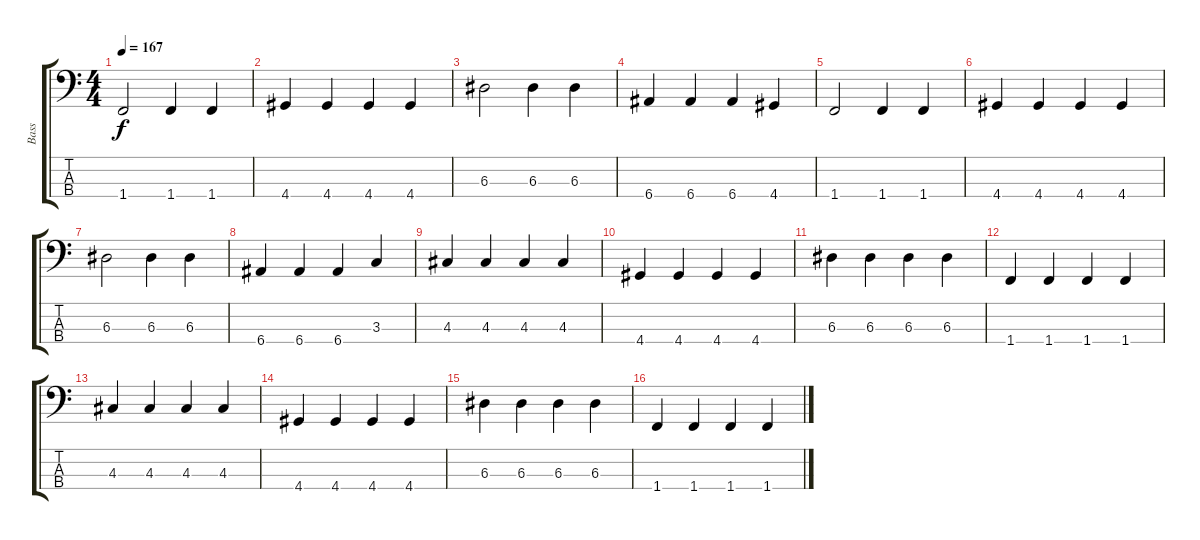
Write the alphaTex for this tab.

\track ("Bass" "Bass") {instrument electricbassfinger}
\staff {score tabs}
\tuning (G2 D2 A1 E1) {hide}
\ts (4 4)
\tempo 167
\clef f4
\ks c
1.4.2{dy f} 1.4.4 1.4.4 |
4.4.4 4.4.4 4.4.4 4.4.4 |
6.3.2 6.3.4 6.3.4 |
6.4.4 6.4.4 6.4.4 4.4.4 |
1.4.2 1.4.4 1.4.4 |
4.4.4 4.4.4 4.4.4 4.4.4 |
6.3.2 6.3.4 6.3.4 |
6.4.4{instrument electricbasspick} 6.4.4 6.4.4 3.3.4 |
4.3.4 4.3.4 4.3.4 4.3.4 |
4.4.4 4.4.4 4.4.4 4.4.4 |
6.3.4 6.3.4 6.3.4 6.3.4 |
1.4.4 1.4.4 1.4.4 1.4.4 |
4.3.4 4.3.4 4.3.4 4.3.4 |
4.4.4 4.4.4 4.4.4 4.4.4 |
6.3.4 6.3.4 6.3.4 6.3.4 |
1.4.4 1.4.4 1.4.4 1.4.4
